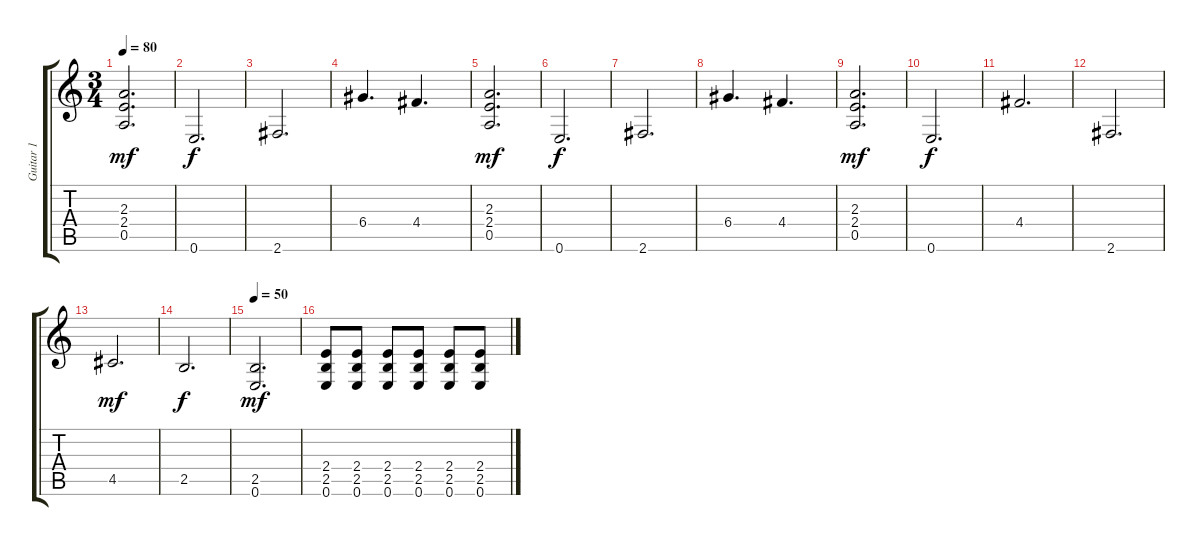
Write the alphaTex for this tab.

\track ("Guitar 1" "Guitar 1") {instrument distortionguitar}
\staff {score tabs}
\tuning (E4 B3 G3 D3 A2 E2) {hide}
\ts (3 4)
\tempo 80
\clef g2
\ks c
(2.3 2.4 0.5).2{d dy mf balance 8 instrument distortionguitar} |
0.6.2{d dy f} |
2.6.2{d} |
6.4.4{d} 4.4.4{d} |
(2.3 2.4 0.5).2{d dy mf} |
0.6.2{d dy f} |
2.6.2{d} |
6.4.4{d} 4.4.4{d} |
(2.3 2.4 0.5).2{d dy mf} |
0.6.2{d dy f} |
4.4.2{d} |
2.6.2{d} |
4.5.2{d dy mf} |
2.5.2{d dy f} |
\tempo 50
(2.5 0.6).2{d dy mf} |
(2.4 2.5 0.6).8 (2.4 2.5 0.6).8 (2.4 2.5 0.6).8 (2.4 2.5 0.6).8 (2.4 2.5 0.6).8 (2.4 2.5 0.6).8
